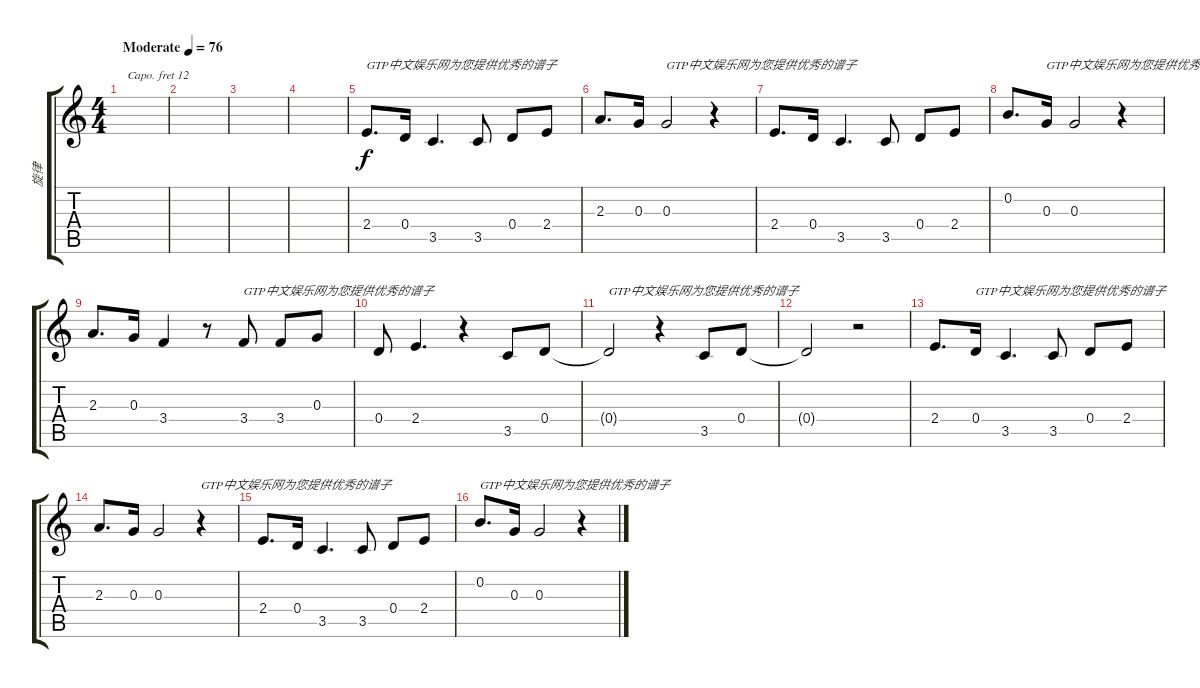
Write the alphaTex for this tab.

\track ("旋律" "旋律") {instrument acousticgrandpiano}
\staff {score tabs}
\capo 12
\tuning (E4 B3 G3 D3 A2 E2) {hide}
\ts (4 4)
\tempo (76 "Moderate")
\clef g2
\ks c
|
|
|
|
2.4.8{d txt "GTP中文娱乐网为您提供优秀的谱子"} 0.4.16 3.5.4{d} 3.5.8 0.4.8 2.4.8 |
2.3.8{d} 0.3.16 0.3.2{txt "GTP中文娱乐网为您提供优秀的谱子"} r.4 |
2.4.8{d} 0.4.16 3.5.4{d} 3.5.8 0.4.8 2.4.8 |
0.2.8{d} 0.3.16{txt "GTP中文娱乐网为您提供优秀的谱子"} 0.3.2 r.4 |
2.3.8{d} 0.3.16 3.4.4 r.8 3.4.8{txt "GTP中文娱乐网为您提供优秀的谱子"} 3.4.8 0.3.8 |
0.4.8 2.4.4{d} r.4 3.5.8 0.4.8 |
0.4{t}.2{txt "GTP中文娱乐网为您提供优秀的谱子"} r.4 3.5.8 0.4.8 |
0.4{t}.2 r.2 |
2.4.8{d} 0.4.16{txt "GTP中文娱乐网为您提供优秀的谱子"} 3.5.4{d} 3.5.8 0.4.8 2.4.8 |
2.3.8{d} 0.3.16 0.3.2 r.4{txt "GTP中文娱乐网为您提供优秀的谱子"} |
2.4.8{d} 0.4.16 3.5.4{d} 3.5.8 0.4.8 2.4.8 |
0.2.8{d txt "GTP中文娱乐网为您提供优秀的谱子"} 0.3.16 0.3.2 r.4
